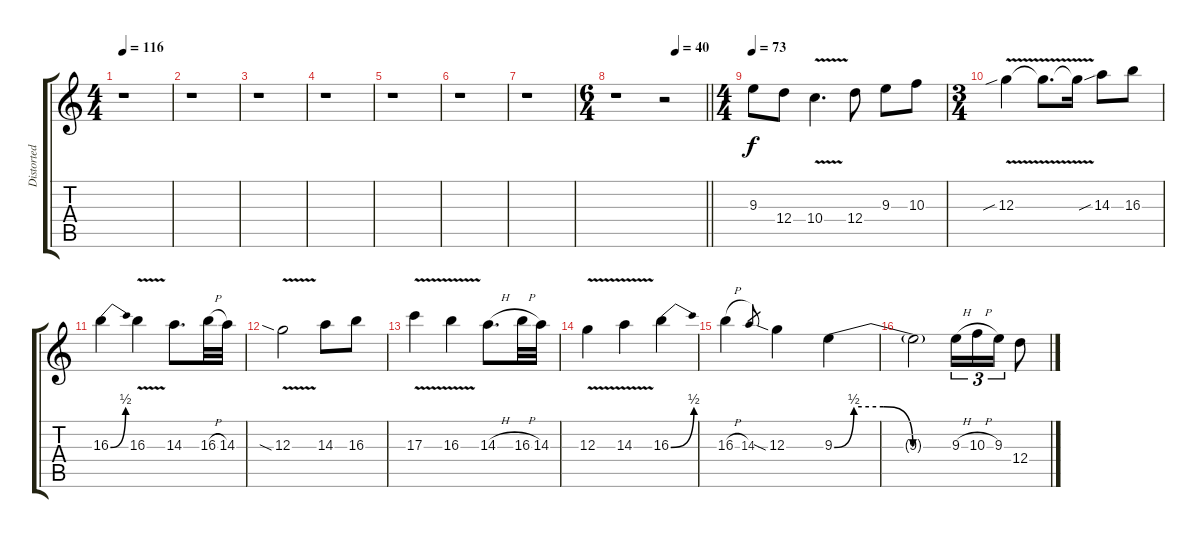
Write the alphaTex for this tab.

\track ("Distorted Lead" "Distorted ") {instrument overdrivenguitar}
\staff {score tabs}
\tuning (E4 B3 G3 D3 A2 E2) {hide}
\ts (4 4)
\tempo 116
\clef g2
\ks c
r.1{dy f instrument overdrivenguitar} |
r.1 |
r.1 |
r.1 |
r.1 |
r.1 |
r.1 |
\ts (6 4)
\tempo (40 0.6666666666666666)
\barLineRight lightlight
r.1 r.2 |
\ts (4 4)
\tempo 73
9.3.8 12.4.8 10.4{v}.4{d} 12.4.8 9.3.8 10.3.8 |
\ts (3 4)
12.3{v sib}.4 12.3{v t}.8{d} 12.3{sou t}.16 14.3.8 16.3.8 |
16.3{be (bend 0 0 60 2)}.4 16.3{v}.4 14.3.8{d} 16.3{h}.32 14.3.32 |
12.3{v sia}.2 14.3.8 16.3.8 |
17.3{v}.4 16.3{v}.4 14.3{h}.8{d} 16.3{h}.32 14.3.32 |
12.3{v}.4 14.3{v}.4 16.3{be (bend 0 0 60 2)}.4 |
16.3{h}.4 14.3.8{gr} 12.3{sia}.4 9.3{be (custom 0 0 10 2 25 2 40 0 60 0)}.4 |
9.3{t}.2 9.3{h}.16{tu (3 2)} 10.3{h}.16{tu (3 2)} 9.3.16{tu (3 2)} 12.4.8
